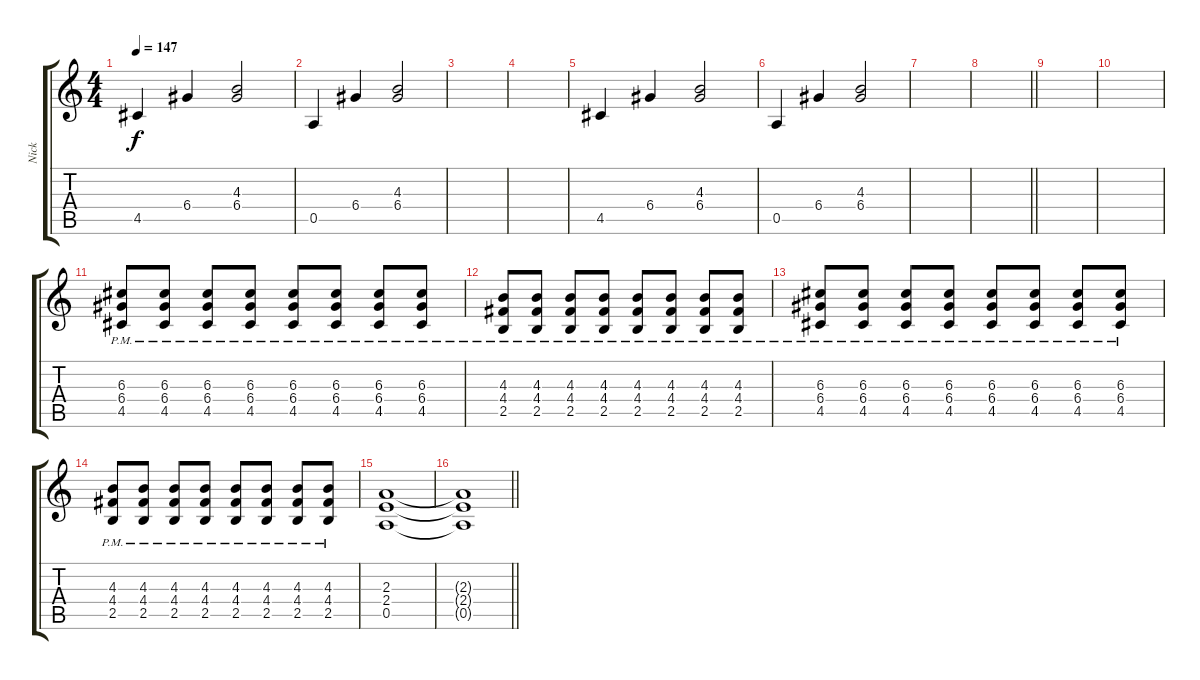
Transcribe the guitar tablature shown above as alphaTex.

\track ("Nick" "Nick") {instrument distortionguitar}
\staff {score tabs}
\tuning (E4 B3 G3 D3 A2 E2) {hide}
\ts (4 4)
\tempo 147
\clef g2
\ks c
4.5.4{dy f} 6.4.4 (4.3 6.4).2 |
0.5.4 6.4.4 (4.3 6.4).2 |
|
|
4.5.4 6.4.4 (4.3 6.4).2 |
0.5.4 6.4.4 (4.3 6.4).2 |
|
\barLineRight lightlight
|
|
|
(6.3{pm} 6.4{pm} 4.5{pm}).8 (6.3{pm} 6.4{pm} 4.5{pm}).8 (6.3{pm} 6.4{pm} 4.5{pm}).8 (6.3{pm} 6.4{pm} 4.5{pm}).8 (6.3{pm} 6.4{pm} 4.5{pm}).8 (6.3{pm} 6.4{pm} 4.5{pm}).8 (6.3{pm} 6.4{pm} 4.5{pm}).8 (6.3{pm} 6.4{pm} 4.5{pm}).8 |
(4.3{pm} 4.4{pm} 2.5{pm}).8 (4.3{pm} 4.4{pm} 2.5{pm}).8 (4.3{pm} 4.4{pm} 2.5{pm}).8 (4.3{pm} 4.4{pm} 2.5{pm}).8 (4.3{pm} 4.4{pm} 2.5{pm}).8 (4.3{pm} 4.4{pm} 2.5{pm}).8 (4.3{pm} 4.4{pm} 2.5{pm}).8 (4.3{pm} 4.4{pm} 2.5{pm}).8 |
(6.3{pm} 6.4{pm} 4.5{pm}).8 (6.3{pm} 6.4{pm} 4.5{pm}).8 (6.3{pm} 6.4{pm} 4.5{pm}).8 (6.3{pm} 6.4{pm} 4.5{pm}).8 (6.3{pm} 6.4{pm} 4.5{pm}).8 (6.3{pm} 6.4{pm} 4.5{pm}).8 (6.3{pm} 6.4{pm} 4.5{pm}).8 (6.3{pm} 6.4{pm} 4.5{pm}).8 |
(4.3{pm} 4.4{pm} 2.5{pm}).8 (4.3{pm} 4.4{pm} 2.5{pm}).8 (4.3{pm} 4.4{pm} 2.5{pm}).8 (4.3{pm} 4.4{pm} 2.5{pm}).8 (4.3{pm} 4.4{pm} 2.5{pm}).8 (4.3{pm} 4.4{pm} 2.5{pm}).8 (4.3{pm} 4.4{pm} 2.5{pm}).8 (4.3{pm} 4.4{pm} 2.5{pm}).8 |
(2.3 2.4 0.5).1{instrument distortionguitar} |
\barLineRight lightlight
(2.3{t} 2.4{t} 0.5{t}).1
